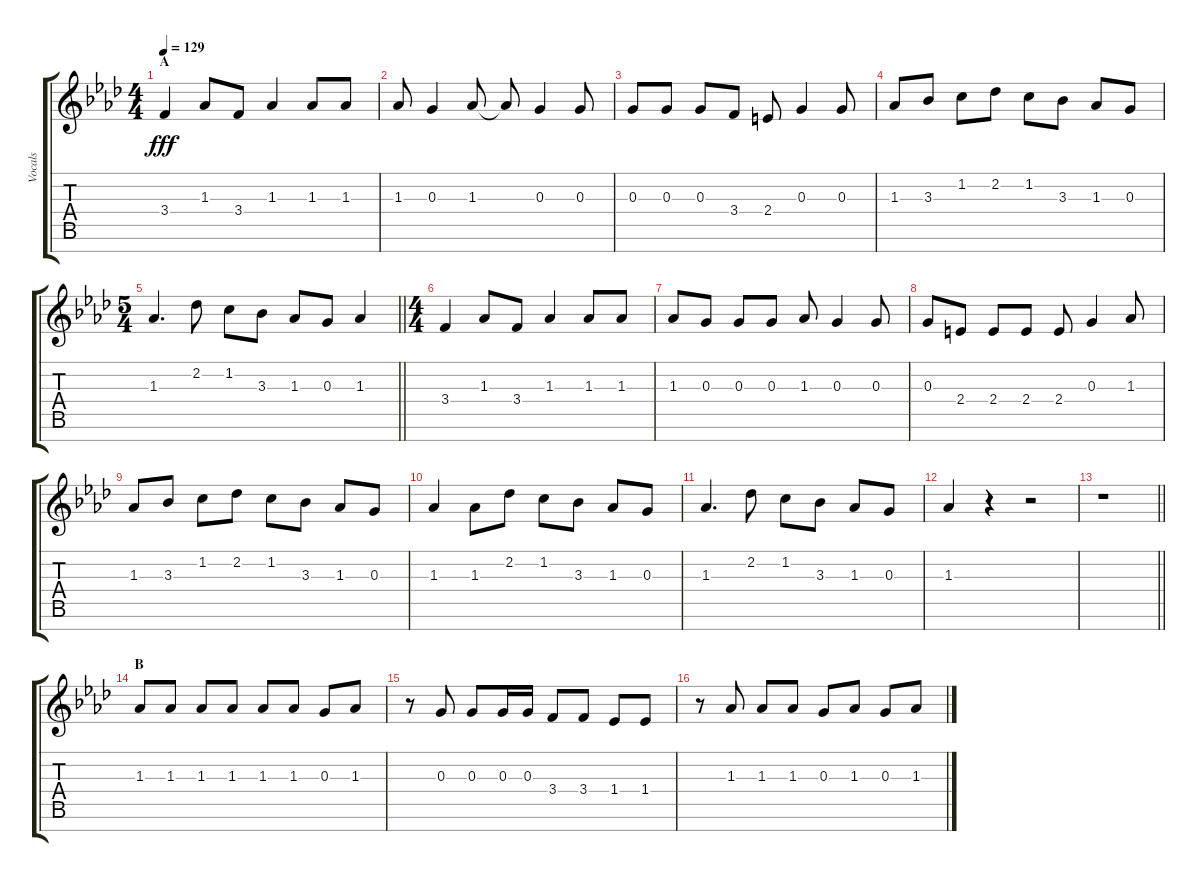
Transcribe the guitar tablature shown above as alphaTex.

\track ("Vocals" "Vocals") {instrument voiceoohs}
\staff {score tabs}
\tuning (E5 B4 G4 D4 A3 E3 B2) {hide}
\ts (4 4)
\section ("" "A")
\tempo 129
\clef g2
\ks ab
3.4.4{dy fff} 1.3.8 3.4.8 1.3.4 1.3.8 1.3.8 |
1.3.8 0.3.4 1.3.8 1.3{t}.8 0.3.4 0.3.8 |
0.3.8 0.3.8 0.3.8 3.4.8 2.4.8 0.3.4 0.3.8 |
1.3.8 3.3.8 1.2.8 2.2.8 1.2.8 3.3.8 1.3.8 0.3.8 |
\ts (5 4)
\barLineRight lightlight
1.3.4{d} 2.2.8 1.2.8 3.3.8 1.3.8 0.3.8 1.3.4 |
\ts (4 4)
3.4.4 1.3.8 3.4.8 1.3.4 1.3.8 1.3.8 |
1.3.8 0.3.8 0.3.8 0.3.8 1.3.8 0.3.4 0.3.8 |
0.3.8 2.4.8 2.4.8 2.4.8 2.4.8 0.3.4 1.3.8 |
1.3.8 3.3.8 1.2.8 2.2.8 1.2.8 3.3.8 1.3.8 0.3.8 |
1.3.4 1.3.8 2.2.8 1.2.8 3.3.8 1.3.8 0.3.8 |
1.3.4{d} 2.2.8 1.2.8 3.3.8 1.3.8 0.3.8 |
1.3.4 r.4 r.2 |
\barLineRight lightlight
r.1 |
\section ("" "B")
1.3.8 1.3.8 1.3.8 1.3.8 1.3.8 1.3.8 0.3.8 1.3.8 |
r.8 0.3.8 0.3.8 0.3.16 0.3.16 3.4.8 3.4.8 1.4.8 1.4.8 |
r.8 1.3.8 1.3.8 1.3.8 0.3.8 1.3.8 0.3.8 1.3.8
